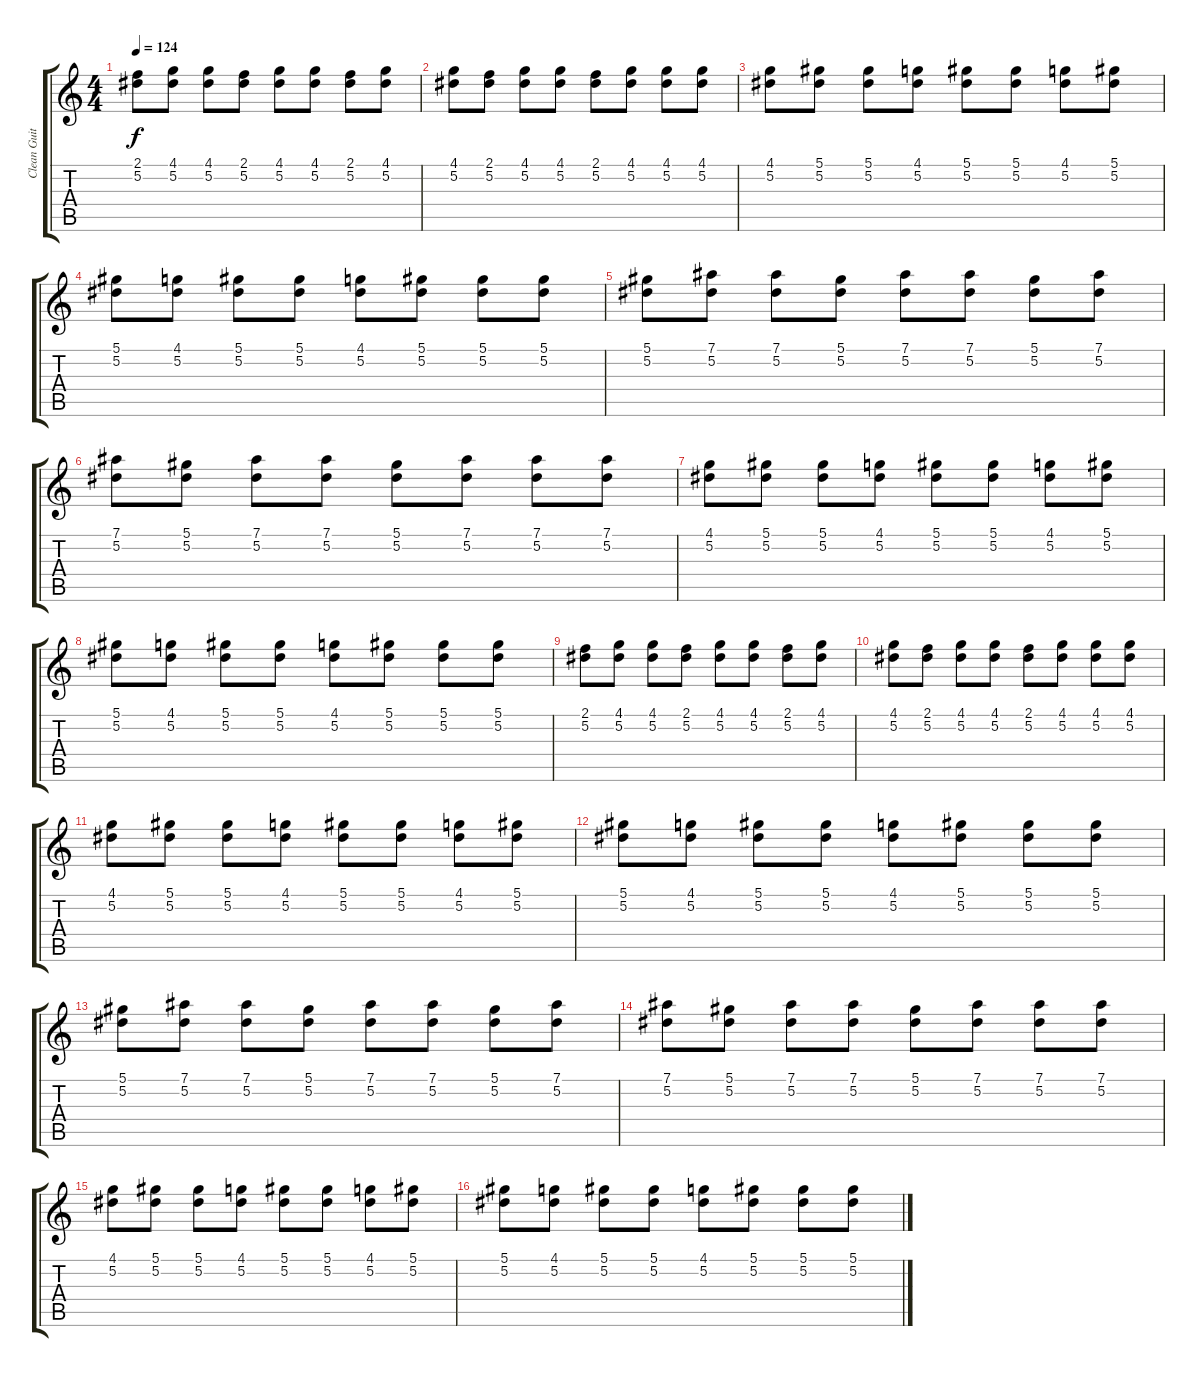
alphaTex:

\track ("Clean Guitar 1" "Clean Guit") {instrument electricguitarclean}
\staff {score tabs}
\tuning (Eb4 Bb3 Gb3 Db3 Ab2 Eb2) {hide}
\ts (4 4)
\tempo 124
\clef g2
\ks c
(2.1 5.2).8{dy f} (4.1 5.2).8 (4.1 5.2).8 (2.1 5.2).8 (4.1 5.2).8 (4.1 5.2).8 (2.1 5.2).8 (4.1 5.2).8 |
(4.1 5.2).8 (2.1 5.2).8 (4.1 5.2).8 (4.1 5.2).8 (2.1 5.2).8 (4.1 5.2).8 (4.1 5.2).8 (4.1 5.2).8 |
(4.1 5.2).8 (5.1 5.2).8 (5.1 5.2).8 (4.1 5.2).8 (5.1 5.2).8 (5.1 5.2).8 (4.1 5.2).8 (5.1 5.2).8 |
(5.1 5.2).8 (4.1 5.2).8 (5.1 5.2).8 (5.1 5.2).8 (4.1 5.2).8 (5.1 5.2).8 (5.1 5.2).8 (5.1 5.2).8 |
(5.1 5.2).8 (7.1 5.2).8 (7.1 5.2).8 (5.1 5.2).8 (7.1 5.2).8 (7.1 5.2).8 (5.1 5.2).8 (7.1 5.2).8 |
(7.1 5.2).8 (5.1 5.2).8 (7.1 5.2).8 (7.1 5.2).8 (5.1 5.2).8 (7.1 5.2).8 (7.1 5.2).8 (7.1 5.2).8 |
(4.1 5.2).8 (5.1 5.2).8 (5.1 5.2).8 (4.1 5.2).8 (5.1 5.2).8 (5.1 5.2).8 (4.1 5.2).8 (5.1 5.2).8 |
(5.1 5.2).8 (4.1 5.2).8 (5.1 5.2).8 (5.1 5.2).8 (4.1 5.2).8 (5.1 5.2).8 (5.1 5.2).8 (5.1 5.2).8 |
(2.1 5.2).8 (4.1 5.2).8 (4.1 5.2).8 (2.1 5.2).8 (4.1 5.2).8 (4.1 5.2).8 (2.1 5.2).8 (4.1 5.2).8 |
(4.1 5.2).8 (2.1 5.2).8 (4.1 5.2).8 (4.1 5.2).8 (2.1 5.2).8 (4.1 5.2).8 (4.1 5.2).8 (4.1 5.2).8 |
(4.1 5.2).8 (5.1 5.2).8 (5.1 5.2).8 (4.1 5.2).8 (5.1 5.2).8 (5.1 5.2).8 (4.1 5.2).8 (5.1 5.2).8 |
(5.1 5.2).8 (4.1 5.2).8 (5.1 5.2).8 (5.1 5.2).8 (4.1 5.2).8 (5.1 5.2).8 (5.1 5.2).8 (5.1 5.2).8 |
(5.1 5.2).8 (7.1 5.2).8 (7.1 5.2).8 (5.1 5.2).8 (7.1 5.2).8 (7.1 5.2).8 (5.1 5.2).8 (7.1 5.2).8 |
(7.1 5.2).8 (5.1 5.2).8 (7.1 5.2).8 (7.1 5.2).8 (5.1 5.2).8 (7.1 5.2).8 (7.1 5.2).8 (7.1 5.2).8 |
(4.1 5.2).8 (5.1 5.2).8 (5.1 5.2).8 (4.1 5.2).8 (5.1 5.2).8 (5.1 5.2).8 (4.1 5.2).8 (5.1 5.2).8 |
(5.1 5.2).8 (4.1 5.2).8 (5.1 5.2).8 (5.1 5.2).8 (4.1 5.2).8 (5.1 5.2).8 (5.1 5.2).8 (5.1 5.2).8
